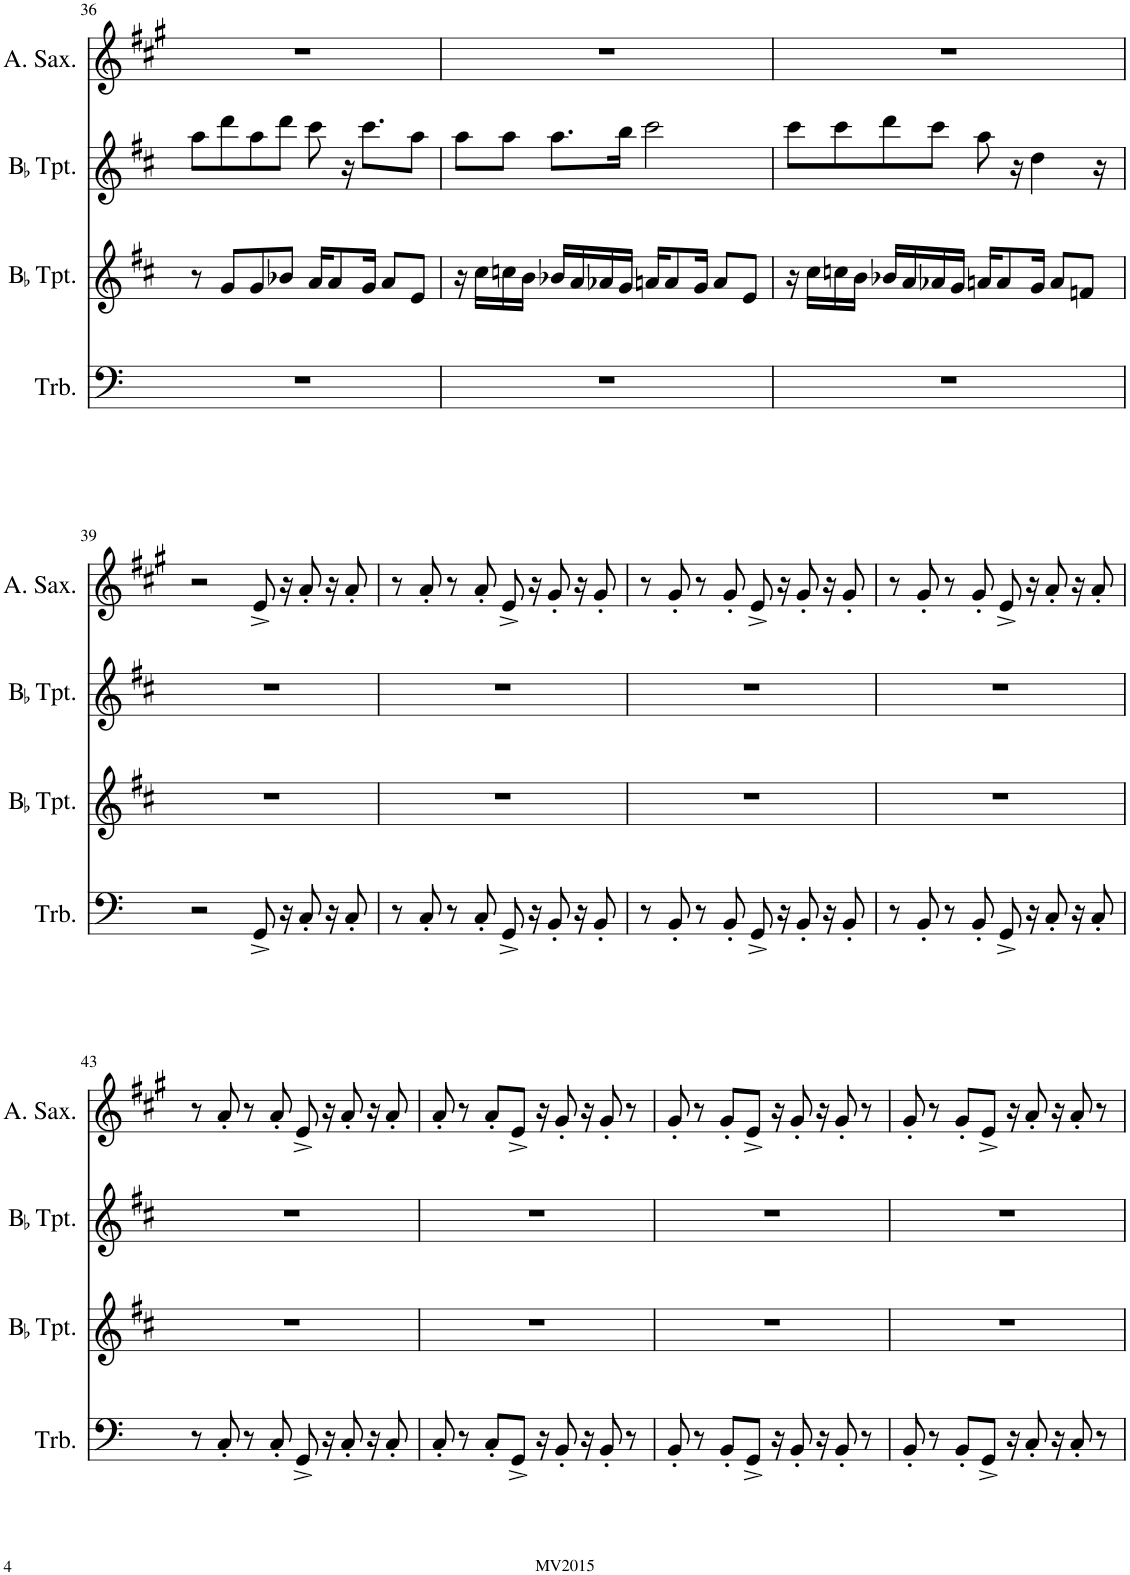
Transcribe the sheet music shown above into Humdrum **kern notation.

**kern	**kern	**kern	**kern
*part4	*part3	*part2	*part1
*staff4	*staff3	*staff2	*staff1
*I"Trombone	*I"BaccidentalFlat Trumpet	*I"BaccidentalFlat Trumpet	*I"Alto Saxophone
*I'Trb.	*I'BaccidentalFlat Tpt.	*I'BaccidentalFlat Tpt.	*I'A. Sax.
!!LO:PB:g=z
*clefF4	*clefG2	*clefG2	*clefG2
*	*Trd1c2	*Trd1c2	*Trd5c9
*k[]	*k[f#c#]	*k[f#c#]	*k[f#c#g#]
*M4/4	*M4/4	*M4/4	*M4/4
=36	=36	=36	=36
1r	8r	8aa\L	1r
.	8g/L	8ddd\	.
.	8g/	8aa\	.
.	8b-X/J	8ddd\J	.
.	16a/KL	8ccc#\	.
.	8a/	.	.
.	.	16r	.
.	16g/Jk	8.ccc#\L	.
.	8a/L	.	.
.	8e/J	8aa\J	.
=37	=37	=37	=37
1r	16r	8aa\L	1r
.	16cc#\LL	.	.
.	16ccn\	8aa\J	.
.	16b\JJ	.	.
.	16b-X/LL	8.aa\L	.
.	16a/	.	.
.	16a-X/	.	.
.	16g/JJ	16bb\Jk	.
.	16an/KL	2ccc#\	.
.	8a/	.	.
.	16g/Jk	.	.
.	8a/L	.	.
.	8e/J	.	.
=38	=38	=38	=38
1r	16r	8ccc#\L	1r
.	16cc#\LL	.	.
.	16ccn\	8ccc#\	.
.	16b\JJ	.	.
.	16b-X/LL	8ddd\	.
.	16a/	.	.
.	16a-X/	8ccc#\J	.
.	16g/JJ	.	.
.	16an/KL	8aa\	.
.	8a/	.	.
.	.	16r	.
.	16g/Jk	4dd\	.
.	8a/L	.	.
.	8fn/J	.	.
.	.	16r	.
!!LO:LB:g=z
=39	=39	=39	=39
2r	1r	1r	2r
8GG^/	.	.	8e^/
16r	.	.	16r
8C'/	.	.	8a'/
16r	.	.	16r
8C'/	.	.	8a'/
=40	=40	=40	=40
8r	1r	1r	8r
8C'/	.	.	8a'/
8r	.	.	8r
8C'/	.	.	8a'/
8GG^/	.	.	8e^/
16r	.	.	16r
8BB'/	.	.	8g#'/
16r	.	.	16r
8BB'/	.	.	8g#'/
=41	=41	=41	=41
8r	1r	1r	8r
8BB'/	.	.	8g#'/
8r	.	.	8r
8BB'/	.	.	8g#'/
8GG^/	.	.	8e^/
16r	.	.	16r
8BB'/	.	.	8g#'/
16r	.	.	16r
8BB'/	.	.	8g#'/
=42	=42	=42	=42
8r	1r	1r	8r
8BB'/	.	.	8g#'/
8r	.	.	8r
8BB'/	.	.	8g#'/
8GG^/	.	.	8e^/
16r	.	.	16r
8C'/	.	.	8a'/
16r	.	.	16r
8C'/	.	.	8a'/
!!LO:LB:g=z
=43	=43	=43	=43
8r	1r	1r	8r
8C'/	.	.	8a'/
8r	.	.	8r
8C'/	.	.	8a'/
8GG^/	.	.	8e^/
16r	.	.	16r
8C'/	.	.	8a'/
16r	.	.	16r
8C'/	.	.	8a'/
=44	=44	=44	=44
8C'/	1r	1r	8a'/
8r	.	.	8r
8C'/L	.	.	8a'/L
8GG^/J	.	.	8e^/J
16r	.	.	16r
8BB'/	.	.	8g#'/
16r	.	.	16r
8BB'/	.	.	8g#'/
8r	.	.	8r
=45	=45	=45	=45
8BB'/	1r	1r	8g#'/
8r	.	.	8r
8BB'/L	.	.	8g#'/L
8GG^/J	.	.	8e^/J
16r	.	.	16r
8BB'/	.	.	8g#'/
16r	.	.	16r
8BB'/	.	.	8g#'/
8r	.	.	8r
=46	=46	=46	=46
8BB'/	1r	1r	8g#'/
8r	.	.	8r
8BB'/L	.	.	8g#'/L
8GG^/J	.	.	8e^/J
16r	.	.	16r
8C'/	.	.	8a'/
16r	.	.	16r
8C'/	.	.	8a'/
8r	.	.	8r
=	=	=	=
*-	*-	*-	*-
